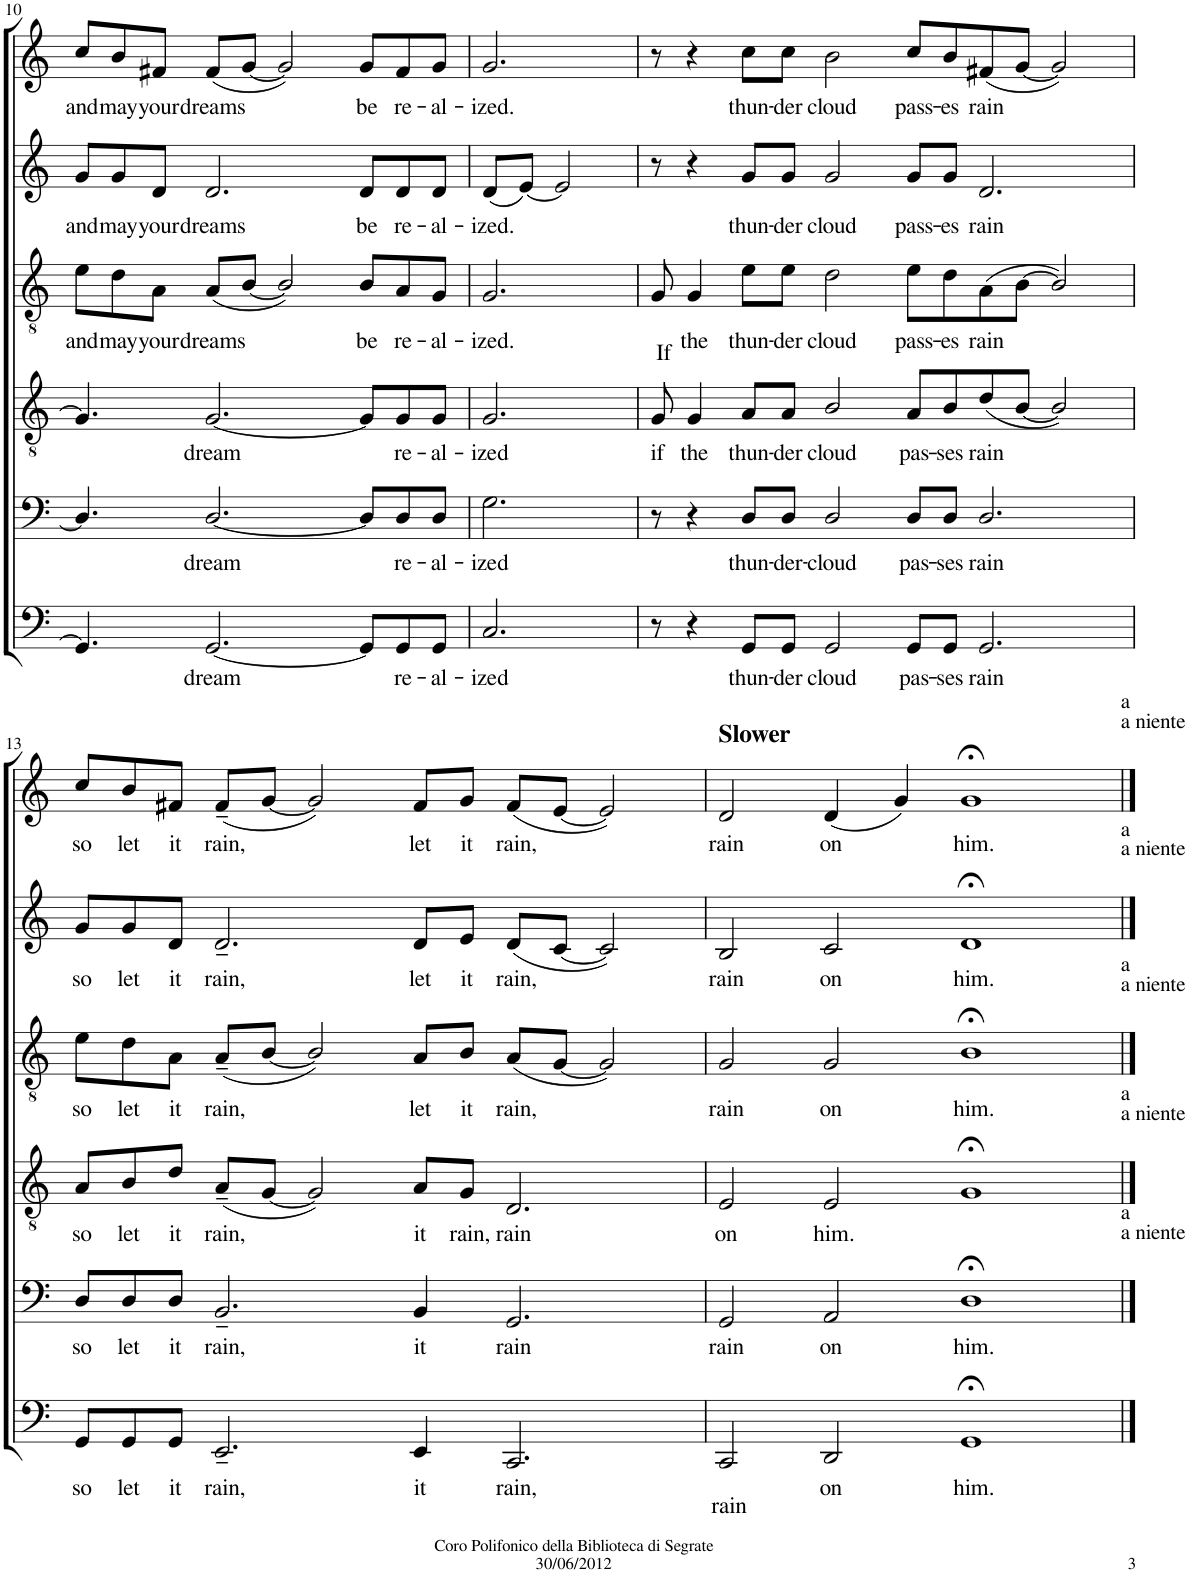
**kern	**text	**kern	**text	**kern	**text	**kern	**text	**kern	**text	**kern	**text
*part6	*part6	*part5	*part5	*part4	*part4	*part3	*part3	*part2	*part2	*part1	*part1
*staff6	*staff6	*staff5	*staff5	*staff4	*staff4	*staff3	*staff3	*staff2	*staff2	*staff1	*staff1
*I"Bassoon	*	*I"Bassi I-II	*	*I"Tenori I	*	*I"Tenori II	*	*I"Contralti	*	*I"Soprani	*
*I'Bsn	*	*	*	*	*	*	*	*	*	*	*
!!LO:PB:g=z
*clefF4	*	*clefF4	*	*clefGv2	*	*clefGv2	*	*clefG2	*	*clefG2	*
*k[]	*	*k[]	*	*k[]	*	*k[]	*	*k[]	*	*k[]	*
=10	=10	=10	=10	=10	=10	=10	=10	=10	=10	=10	=10
!	!	!	!	!	!	!	!LO:LY:b	!	!LO:LY:b	!	!LO:LY:b
4.GG/]	.	4.D/]	.	4.G/]	.	8e\L	and	8g/L	and	8cc/L	and
!	!	!	!	!	!	!	!LO:LY:b	!	!LO:LY:b	!	!LO:LY:b
.	.	.	.	.	.	8d\	may	8g/	may	8b/	may
!	!	!	!	!	!	!	!LO:LY:b	!	!LO:LY:b	!	!LO:LY:b
.	.	.	.	.	.	8A\J	your	8d/J	your	8f#X/J	your
!	!LO:LY:b	!	!LO:LY:b	!	!LO:LY:b	!	!LO:LY:b	!	!LO:LY:b	!	!LO:LY:b
[8%5GG/	dream	[8%5D/	dream	[8%5G/	dream	(8A/L	dreams	[8%5d/	dreams	(8f#/L	dreams
.	.	.	.	.	.	[8B/J	.	.	.	[8g/J	.
.	.	.	.	.	.	4.B/_)	.	.	.	4.g/_)	.
8ryy	.	8ryy	.	8ryy	.	8ryy	.	8ryy	.	8ryy	.
!	!	!	!	!	!	!	!LO:LY:b	!	!LO:LY:b	!	!LO:LY:b
8GG/L]	.	8D/L]	.	8G/L]	.	8B/L	be	8d/L	be	8g/L	be
!	!LO:LY:b	!	!LO:LY:b	!	!LO:LY:b	!	!LO:LY:b	!	!LO:LY:b	!	!LO:LY:b
8GG/	re-	8D/	re-	8G/	re-	8A/	re-	8d/	re-	8f#/	re-
!	!LO:LY:b	!	!LO:LY:b	!	!LO:LY:b	!	!LO:LY:b	!	!LO:LY:b	!	!LO:LY:b
8GG/J	-al-	8D/J	-al-	8G/J	-al-	8G/J	-al-	8d/J	-al-	8g/J	-al-
=11	=11	=11	=11	=11	=11	=11	=11	=11	=11	=11	=11
!	!LO:LY:b	!	!LO:LY:b	!	!LO:LY:b	!	!LO:LY:b	!	!LO:LY:b	!	!LO:LY:b
2.C/	-ized	2.G\	-ized	2.G/	-ized	2.G/	-ized.	(8d/L	-ized.	2.g/	-ized.
.	.	.	.	.	.	.	.	8d/]	.	.	.
.	.	.	.	.	.	.	.	[8e/J)	.	.	.
.	.	.	.	.	.	.	.	2e/]	.	.	.
8GG/_	.	8D/_	.	8G/_	.	8B/]	.	.	.	8g/]	.
=12	=12	=12	=12	=12	=12	=12	=12	=12	=12	=12	=12
!	!	!	!	!	!LO:LY:b	!	!LO:LY:b	!	!	!	!
8r	.	8r	.	8G/	if	8G/	If	8r	.	8r	.
!	!	!	!	!	!LO:LY:b	!	!LO:LY:b	!	!	!	!
4r	.	4r	.	4G/	the	4G/	the	4r	.	4r	.
!	!LO:LY:b	!	!LO:LY:b	!	!LO:LY:b	!	!LO:LY:b	!	!LO:LY:b	!	!LO:LY:b
8GG/L	thun-	8D/L	thun-	8A/L	thun-	8e\L	thun-	8g/L	thun-	8cc\L	thun-
!	!LO:LY:b	!	!LO:LY:b	!	!LO:LY:b	!	!LO:LY:b	!	!LO:LY:b	!	!LO:LY:b
8GG/J	-der	8D/J	-der-	8A/J	-der	8e\J	-der	8g/J	-der	8cc\J	-der
!	!LO:LY:b	!	!LO:LY:b	!	!LO:LY:b	!	!LO:LY:b	!	!LO:LY:b	!	!LO:LY:b
[4.GG/	cloud	[4.D/	-cloud	[4.B/	cloud	[4.d\	cloud	[4.g/	cloud	[4.b\	cloud
8ryy	.	8ryy	.	8ryy	.	8ryy	.	8ryy	.	8ryy	.
!	!LO:LY:b	!	!LO:LY:b	!	!LO:LY:b	!	!LO:LY:b	!	!LO:LY:b	!	!LO:LY:b
8GG/L	pas-	8D/L	pas-	8A/L	pas-	8e\L	pass-	8g/L	pass-	8cc/L	pass-
!	!LO:LY:b	!	!LO:LY:b	!	!LO:LY:b	!	!LO:LY:b	!	!LO:LY:b	!	!LO:LY:b
8GG/J	-ses	8D/J	-ses	8B/	-ses	8d\	-es	8g/J	-es	8b/	-es
!	!LO:LY:b	!	!LO:LY:b	!	!LO:LY:b	!	!LO:LY:b	!	!LO:LY:b	!	!LO:LY:b
2.GG/	rain	2.D/	rain	(8d/	rain	(8A\	rain	2.d/	rain	(8f#X/	rain
.	.	.	.	[8B/J	.	[8B\J	.	.	.	[8g/J	.
.	.	.	.	2B/])	.	2B/])	.	.	.	2g/])	.
!!LO:LB:g=z
=13	=13	=13	=13	=13	=13	=13	=13	=13	=13	=13	=13
!	!LO:LY:b	!	!LO:LY:b	!	!LO:LY:b	!	!LO:LY:b	!	!LO:LY:b	!	!LO:LY:b
8GG/L	so	8D/L	so	8A/L	so	8e\L	so	8g/L	so	8cc/L	so
8GG/]	.	8D/]	.	8B/]	.	8d\]	.	8g/]	.	8b\]	.
!	!LO:LY:b	!	!LO:LY:b	!	!LO:LY:b	!	!LO:LY:b	!	!LO:LY:b	!	!LO:LY:b
8GG/	let	8D/	let	8B/	let	8d\	let	8g/	let	8b/	let
!	!LO:LY:b	!	!LO:LY:b	!	!LO:LY:b	!	!LO:LY:b	!	!LO:LY:b	!	!LO:LY:b
8GG/J	it	8D/J	it	8d/J	it	8A\J	it	8d/J	it	8f#X/J	it
!	!LO:LY:b	!	!LO:LY:b	!	!LO:LY:b	!	!LO:LY:b	!	!LO:LY:b	!	!LO:LY:b
[8%5EE/	rain,	[8%5BB/	rain,	(8A~/L	rain,	(8A~/L	rain,	[8%5d/	rain,	(8f#~/L	rain,
.	.	.	.	[8G/J	.	[8B/J	.	.	.	[8g/J	.
.	.	.	.	4.G/_)	.	4.B/_)	.	.	.	4.g/_)	.
!	!LO:LY:b	!	!LO:LY:b	!	!LO:LY:b	!	!LO:LY:b	!	!LO:LY:b	!	!LO:LY:b
4EE/	it	4BB/	it	8A/L	it	8A/L	let	8d/L	let	8f#/L	let
!	!	!	!	!	!LO:LY:b	!	!LO:LY:b	!	!LO:LY:b	!	!LO:LY:b
.	.	.	.	8G/J	rain,	8B/J	it	8e/J	it	8g/J	it
!	!LO:LY:b	!	!LO:LY:b	!	!LO:LY:b	!	!LO:LY:b	!	!LO:LY:b	!	!LO:LY:b
2.CC/	rain,	2.GG/	rain	2.D/	rain	(8A/L	rain,	(8d/L	rain,	(8f#/L	rain,
.	.	.	.	.	.	[8G/J	.	[8c/J	.	[8e/J	.
.	.	.	.	.	.	2G/])	.	2c/])	.	2e/])	.
=14	=14	=14	=14	=14	=14	=14	=14	=14	=14	=14	=14
!	!	!	!	!	!	!	!	!	!	!LO:TX:a:B:t=Slower	!
!	!LO:LY:b	!	!LO:LY:b	!	!LO:LY:b	!	!LO:LY:b	!	!LO:LY:b	!	!LO:LY:b
*	*	*^	*	*^	*	*^	*	*^	*	*^	*
2CC/	rain	2GG/	0ryy	rain	2E/	0ryy	on	2G/	0ryy	rain	2B/	0ryy	rain	2d/	0ryy	rain
8EE~/]	.	8BB~/]	.	.	8G/]	.	.	8B/]	.	.	8d~/]	.	.	8g/]	.	.
!	!LO:LY:b	!	!	!LO:LY:b	!	!	!LO:LY:b	!	!	!LO:LY:b	!	!	!LO:LY:b	!	!	!LO:LY:b
2DD/	on	2AA/	.	on	2E/	.	him.	2G/	.	on	2c/	.	on	(4d/	.	on
.	.	.	.	.	.	.	.	.	.	.	.	.	.	4g/)	.	.
!	!LO:LY:b	!	!	!LO:LY:b	!	!	!	!	!	!LO:LY:b	!	!	!LO:LY:b	!	!	!LO:LY:b
1GG;<	him.	1D;<	.	him.	1G;<	.	.	1B;<	.	him.	1d;<	.	him.	1g;<	.	him.
!	!	!	!	!	!	!	!	!	!	!	!	!	!	!	!LO:TX:a:t=a niente	!
!	!	!	!	!	!	!	!	!	!	!	!	!	!	!	!LO:TX:a:t=a	!
!	!	!	!	!	!	!	!	!	!	!	!	!LO:TX:a:t=a niente	!	!	!	!
!	!	!	!	!	!	!	!	!	!	!	!	!LO:TX:a:t=a	!	!	!	!
!	!	!	!	!	!	!	!	!	!LO:TX:a:t=a niente	!	!	!	!	!	!	!
!	!	!	!	!	!	!	!	!	!LO:TX:a:t=a	!	!	!	!	!	!	!
!	!	!	!	!	!	!LO:TX:a:t=a niente	!	!	!	!	!	!	!	!	!	!
!	!	!	!	!	!	!LO:TX:a:t=a	!	!	!	!	!	!	!	!	!	!
!	!	!	!LO:TX:a:t=a niente	!	!	!	!	!	!	!	!	!	!	!	!	!
!	!	!	!LO:TX:a:t=a	!	!	!	!	!	!	!	!	!	!	!	!	!
.	.	.	8ryy	.	.	8ryy	.	.	8ryy	.	.	8ryy	.	.	8ryy	.
*	*	*v	*v	*	*	*	*	*v	*v	*	*v	*v	*	*v	*v	*
*	*	*	*	*v	*v	*	*	*	*	*	*	*
==	==	==	==	==	==	==	==	==	==	==	==
*-	*-	*-	*-	*-	*-	*-	*-	*-	*-	*-	*-
